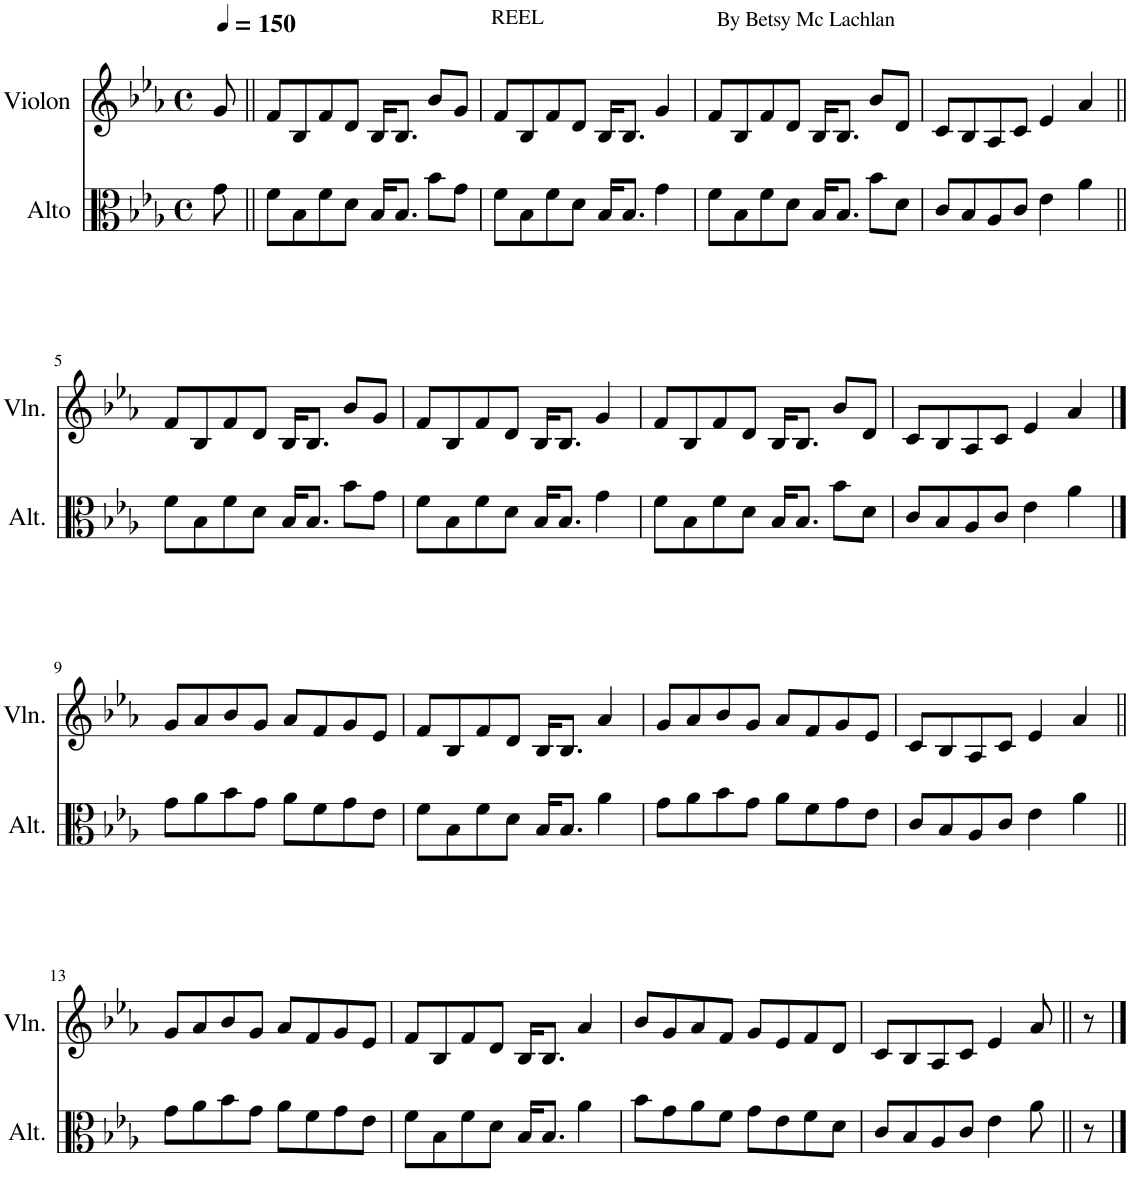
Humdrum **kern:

**kern	**kern
*part2	*part1
*staff2	*staff1
*I"Alto	*I"Violon
*I'Alt.	*I'Vln.
*clefC3	*clefG2
*k[b-e-a-]	*k[b-e-a-]
*M4/4	*M4/4
*met(c)	*met(c)
*MM150	*MM150
=	=
8g\	8g/
=1||	=1||
8f\L	8f/L
8B-\	8B-/
8f\	8f/
8d\J	8d/J
16B-/KL	16B-/KL
8.B-/J	8.B-/J
8b-\L	8b-/L
8g\J	8g/J
=2	=2
!	!LO:TX:a:t=REEL
8f\L	8f/L
8B-\	8B-/
8f\	8f/
8d\J	8d/J
16B-/KL	16B-/KL
8.B-/J	8.B-/J
4g\	4g/
=3	=3
!	!LO:TX:a:t=By Betsy Mc Lachlan
8f\L	8f/L
8B-\	8B-/
8f\	8f/
8d\J	8d/J
16B-/KL	16B-/KL
8.B-/J	8.B-/J
8b-\L	8b-/L
8d\J	8d/J
=4	=4
8c/L	8c/L
8B-/	8B-/
8A-/	8A-/
8c/J	8c/J
4e-\	4e-/
4a-\	4a-/
!!LO:LB:g=z
=5||	=5||
8f\L	8f/L
8B-\	8B-/
8f\	8f/
8d\J	8d/J
16B-/KL	16B-/KL
8.B-/J	8.B-/J
8b-\L	8b-/L
8g\J	8g/J
=6	=6
8f\L	8f/L
8B-\	8B-/
8f\	8f/
8d\J	8d/J
16B-/KL	16B-/KL
8.B-/J	8.B-/J
4g\	4g/
=7	=7
8f\L	8f/L
8B-\	8B-/
8f\	8f/
8d\J	8d/J
16B-/KL	16B-/KL
8.B-/J	8.B-/J
8b-\L	8b-/L
8d\J	8d/J
=8	=8
8c/L	8c/L
8B-/	8B-/
8A-/	8A-/
8c/J	8c/J
4e-\	4e-/
4a-\	4a-/
!!LO:LB:g=z
==9	==9
8g\L	8g/L
8a-\	8a-/
8b-\	8b-/
8g\J	8g/J
8a-\L	8a-/L
8f\	8f/
8g\	8g/
8e-\J	8e-/J
=10	=10
8f\L	8f/L
8B-\	8B-/
8f\	8f/
8d\J	8d/J
16B-/KL	16B-/KL
8.B-/J	8.B-/J
4a-\	4a-/
=11	=11
8g\L	8g/L
8a-\	8a-/
8b-\	8b-/
8g\J	8g/J
8a-\L	8a-/L
8f\	8f/
8g\	8g/
8e-\J	8e-/J
=12	=12
8c/L	8c/L
8B-/	8B-/
8A-/	8A-/
8c/J	8c/J
4e-\	4e-/
4a-\	4a-/
!!LO:LB:g=z
=13||	=13||
8g\L	8g/L
8a-\	8a-/
8b-\	8b-/
8g\J	8g/J
8a-\L	8a-/L
8f\	8f/
8g\	8g/
8e-\J	8e-/J
=14	=14
8f\L	8f/L
8B-\	8B-/
8f\	8f/
8d\J	8d/J
16B-/KL	16B-/KL
8.B-/J	8.B-/J
4a-\	4a-/
=15	=15
8b-\L	8b-/L
8g\	8g/
8a-\	8a-/
8f\J	8f/J
8g\L	8g/L
8e-\	8e-/
8f\	8f/
8d\J	8d/J
=16	=16
8c/L	8c/L
8B-/	8B-/
8A-/	8A-/
8c/J	8c/J
4e-\	4e-/
8a-\	8a-/
8r	8r
==	==
*-	*-
